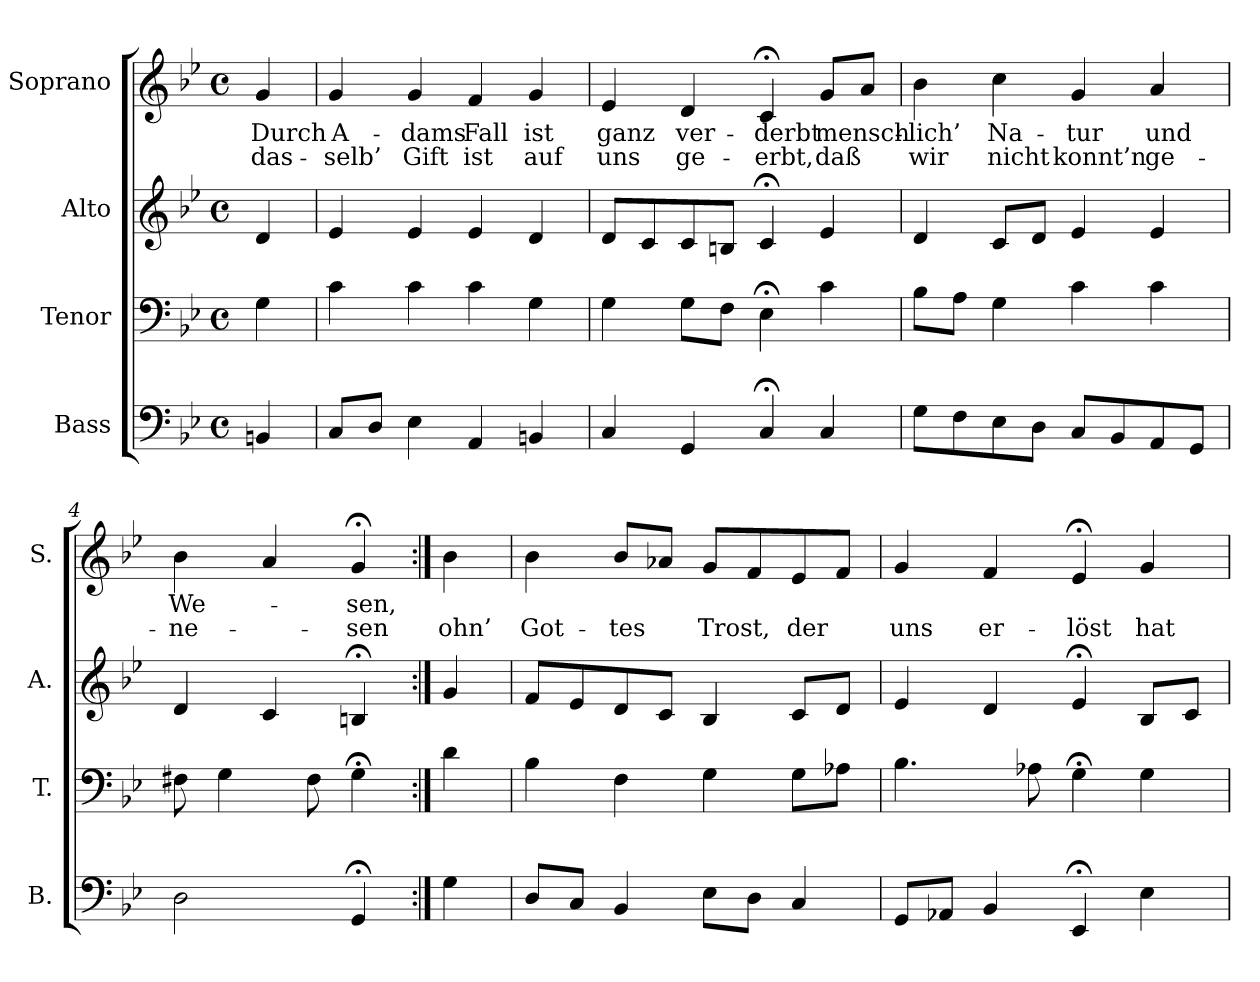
**kern	**kern	**kern	**kern	**text	**text
*part4	*part3	*part2	*part1	*part1	*part1
*staff4	*staff3	*staff2	*staff1	*staff1	*staff1
*I"Bass	*I"Tenor	*I"Alto	*I"Soprano	*	*
*I'B.	*I'T.	*I'A.	*I'S.	*	*
*clefF4	*clefF4	*clefG2	*clefG2	*	*
*k[b-e-]	*k[b-e-]	*k[b-e-]	*k[b-e-]	*	*
*g:	*g:	*g:	*g:	*	*
*M4/4	*M4/4	*M4/4	*M4/4	*	*
*met(c)	*met(c)	*met(c)	*met(c)	*	*
=	=	=	=	=	=
4BBn/	4G\	4d/	4g/	Durch	das-
=1	=1	=1	=1	=1	=1
8C/L	4c\	4e-/	4g/	A-	-selb’
8D/J	.	.	.	.	.
4E-\	4c\	4e-/	4g/	-dams	Gift
4AA/	4c\	4e-/	4f/	Fall	ist
4BBn/	4G\	4d/	4g/	ist	auf
=2	=2	=2	=2	=2	=2
4C/	4G\	8d/L	4e-/	ganz	uns
.	.	8c/	.	.	.
4GG/	8G\L	8c/	4d/	ver-	ge-
.	8F\J	8Bn/J	.	.	.
4C;</	4E-;<\	4c;</	4c;</	-derbt	-erbt,
4C/	4c\	4e-/	8g/L	mensch-	daß
.	.	.	8a/J	.	.
=3	=3	=3	=3	=3	=3
8G\L	8B-\L	4d/	4b-\	-lich’	wir
8F\	8A\J	.	.	.	.
8E-\	4G\	8c/L	4cc\	Na-	nicht
8D\J	.	8d/J	.	.	.
8C/L	4c\	4e-/	4g/	-tur	konnt’n
8BB-/	.	.	.	.	.
8AA/	4c\	4e-/	4a/	und	ge-
8GG/J	.	.	.	.	.
=4	=4	=4	=4	=4	=4
2D\	8F#X\	4d/	4b-\	We-	-ne-
.	4G\	.	.	.	.
.	.	4c/	4a/	.	.
.	8F#\	.	.	.	.
4GG;</	4G;<\	4Bn;</	4g;</	-sen,	-sen
!!LO:LB:g=z
=4a:|!	=4a:|!	=4a:|!	=4a:|!	=4a:|!	=4a:|!
4G\	4d\	4g/	4b-\	.	ohn’
=5	=5	=5	=5	=5	=5
8D/L	4B-\	8f/L	4b-\	.	Got-
8C/J	.	8e-/	.	.	.
4BB-/	4F\	8d/	8b-/L	.	-tes
.	.	8c/J	8a-X/J	.	.
8E-\L	4G\	4B-/	8g/L	.	Trost,
8D\J	.	.	8f/	.	.
4C/	8G\L	8c/L	8e-/	.	der
.	8A-X\J	8d/J	8f/J	.	.
=6	=6	=6	=6	=6	=6
8GG/L	4.B-\	4e-/	4g/	.	uns
8AA-X/J	.	.	.	.	.
4BB-/	.	4d/	4f/	.	er-
.	8A-X\	.	.	.	.
4EE-;</	4G;<\	4e-;</	4e-;</	.	-löst
4E-\	4G\	8B-/L	4g/	.	hat
.	.	8c/J	.	.	.
=	=	=	=	=	=
*-	*-	*-	*-	*-	*-
